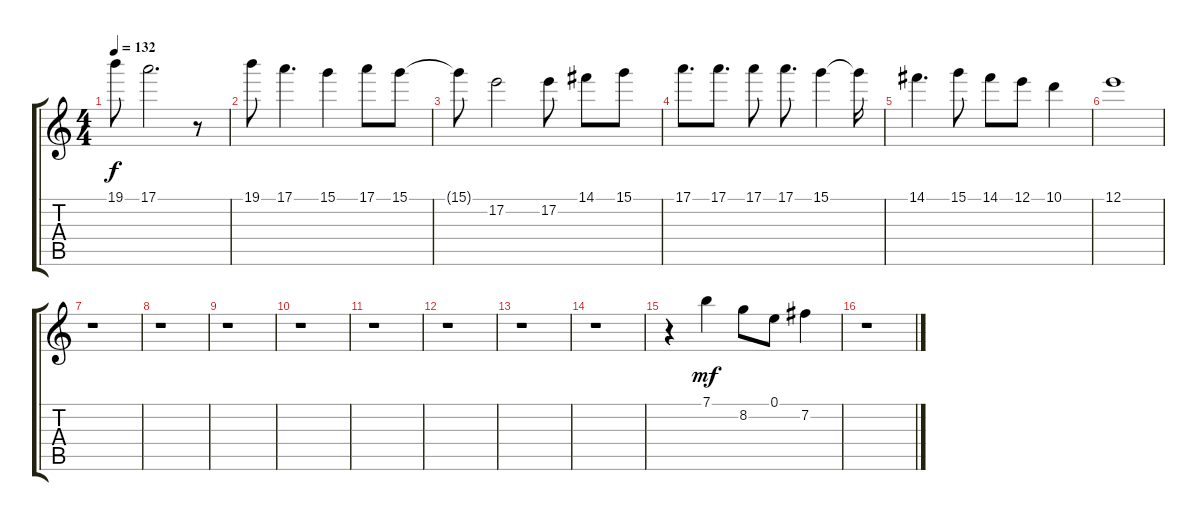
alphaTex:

\track "" {instrument acousticguitarsteel}
\staff {score tabs}
\tuning (E4 B3 G3 D3 A2 E2) {hide}
\ts (4 4)
\tempo 132
\clef g2
\ks c
19.1{t}.8{dy f} 17.1.2{d} r.8 |
19.1.8 17.1.4{d} 15.1.4 17.1.8 15.1.8 |
15.1{t}.8 17.2.2 17.2.8 14.1.8 15.1.8 |
17.1.8{d} 17.1.8{d} 17.1.8 17.1.8{d} 15.1.4 15.1{t}.16 |
14.1.4{d} 15.1.8 14.1.8 12.1.8 10.1.4 |
12.1.1 |
r.1 |
r.1 |
r.1 |
r.1 |
r.1 |
r.1 |
r.1 |
r.1 |
r.4 7.1.4{dy mf} 8.2.8 0.1.8 7.2.4 |
r.1
